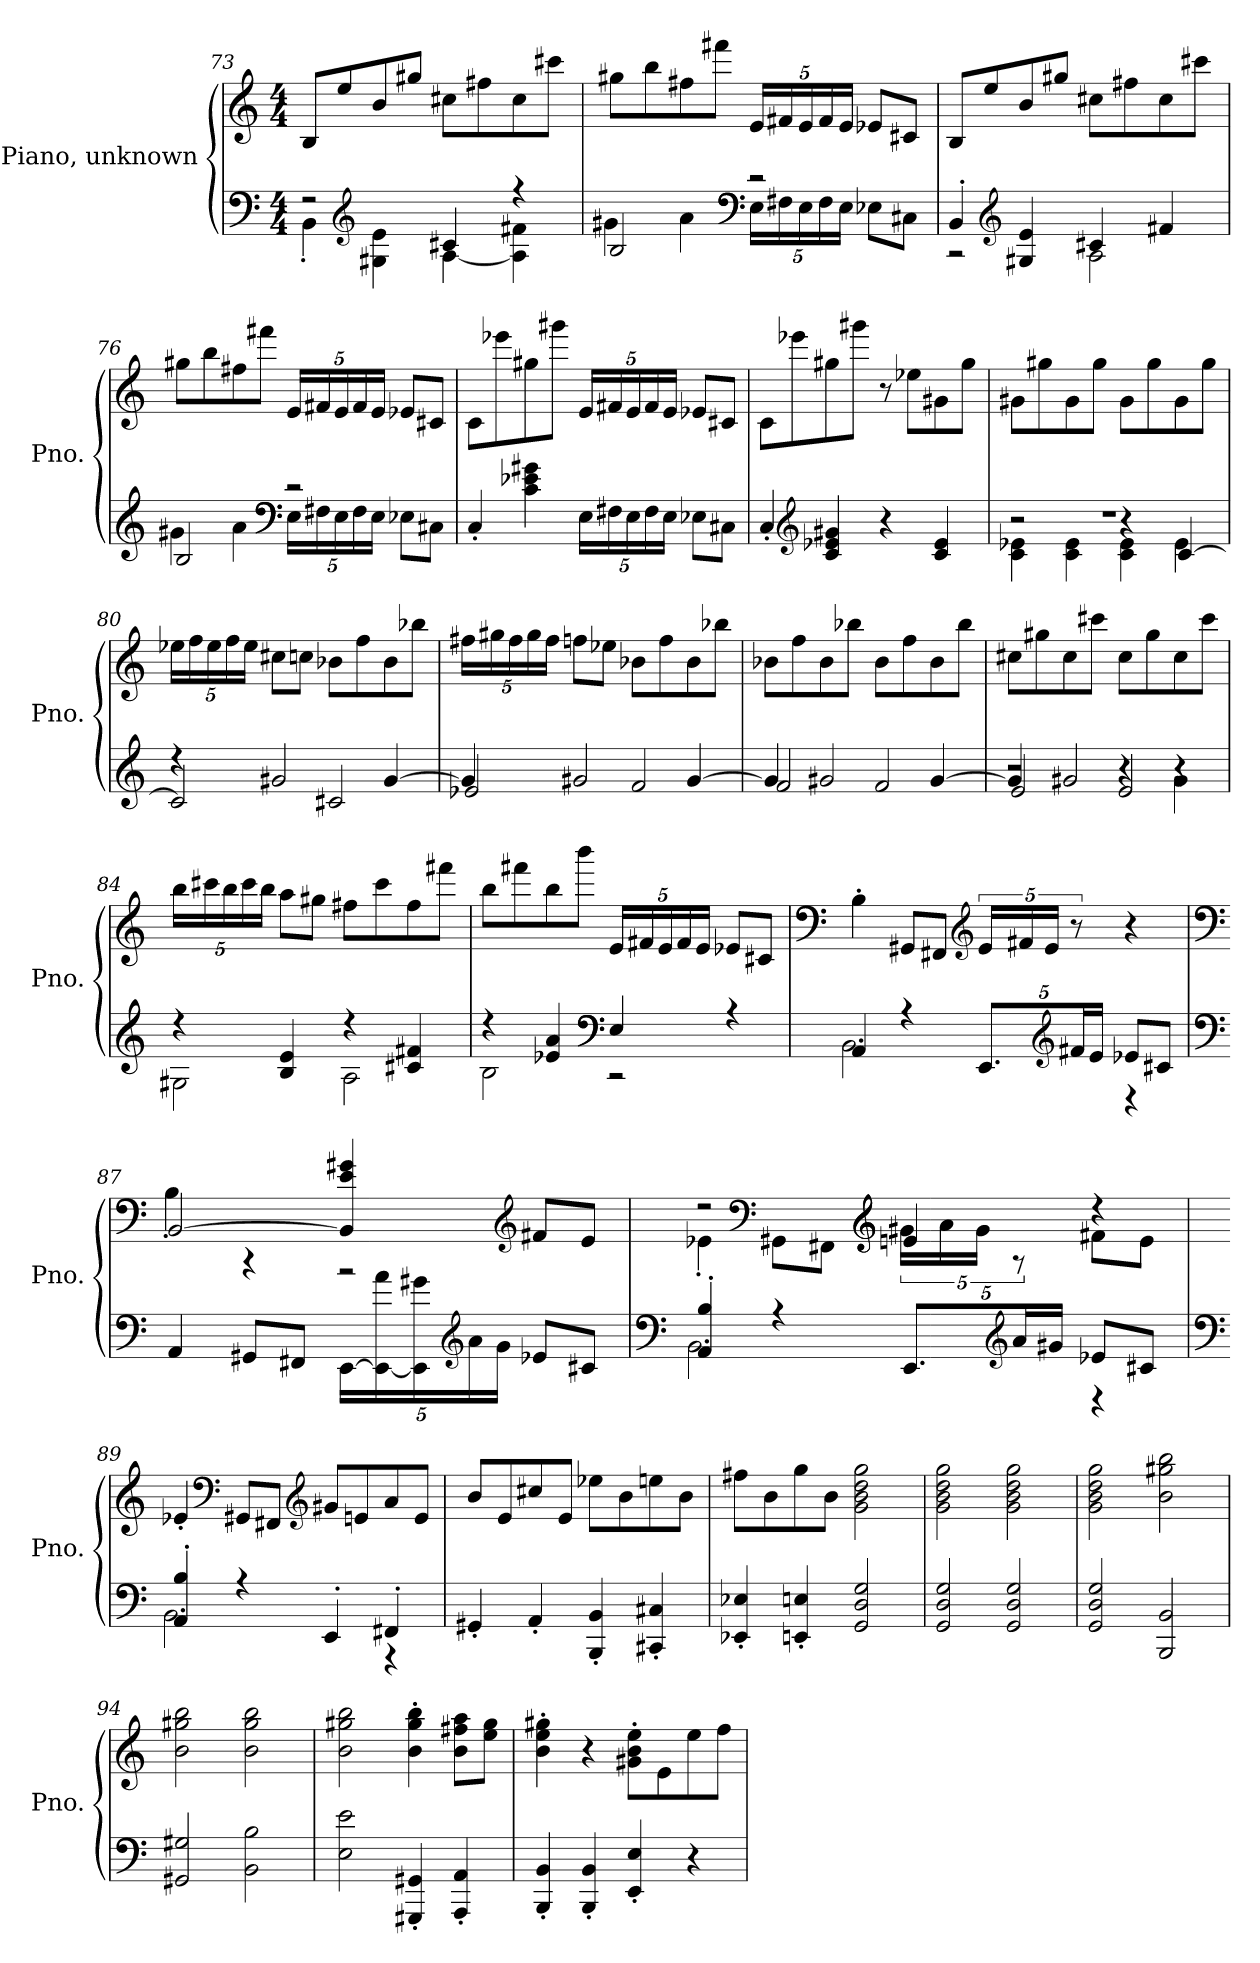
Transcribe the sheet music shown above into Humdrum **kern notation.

**kern	**kern
*part1	*part1
*staff2	*staff1
*I"Piano, unknown	*
*I'Pno.	*
*clefF4	*clefG2
*k[]	*k[]
*M4/4	*M4/4
=73	=73
*^	*
2r	4BB'\	8B/L
.	.	8ee/
*clefG2	*	*
.	4G#X\ 4e\	8b/
.	.	8gg#X/J
4c#X/	[4A\	8cc#X\L
.	.	8ff#X\
4r	4A\] 4f#X\	8cc#\
.	.	8ccc#X\J
!!LO:PB:g=z
=74	=74	=74
2B/	4g#X\	8gg#X\L
.	.	8bb\
.	4a\	8ff#X\
.	.	8fff#X\J
*clefF4	*	*
*	*Xbrackettup	*Xbrackettup
2r	20E\LL	20e/LL
.	20F#X\	20f#X/
.	20E\	20e/
.	20F#\	20f#/
.	20E\JJ	20e/JJ
.	8E-X\L	8e-X/L
.	8C#X\J	8c#X/J
=75	=75	=75
4BB'/	2r	8B/L
.	.	8ee/
*clefG2	*	*
4G#X/ 4e/	.	8b/
.	.	8gg#X/J
4c#X/	2A\	8cc#X\L
.	.	8ff#X\
4f#X/	.	8cc#\
.	.	8ccc#X\J
!!LO:LB:g=z
=76	=76	=76
2B/	4g#X\	8gg#X\L
.	.	8bb\
.	4a\	8ff#X\
.	.	8fff#X\J
*clefF4	*	*
2r	20E\LL	20e/LL
.	20F#X\	20f#X/
.	20E\	20e/
.	20F#\	20f#/
.	20E\JJ	20e/JJ
.	8E-X\L	8e-X/L
.	8C#X\J	8c#X/J
*v	*v	*
=77	=77
4C'/	8c\L
.	8eee-X\
4c\ 4e-X\ 4g#X\	8gg#X\
.	8ggg#X\J
20E\LL	20e/LL
20F#X\	20f#X/
20E\	20e/
20F#\	20f#/
20E\JJ	20e/JJ
8E-X\L	8e-X/L
8C#X\J	8c#X/J
!!LO:LB:g=z
=78	=78
4C'/	8c\L
.	8eee-X\
*clefG2	*
4c/ 4e-X/ 4g#X/	8gg#X\
.	8ggg#X\J
4r	8r
.	8ee-X\L
4c/ 4e-/	8g#X\
.	8gg#\J
=79	=79
*^	*
*	*^	*
1r	4c\ 4e-X\	2r	8g#X\L
.	.	.	8gg#X\
.	4c\ 4e-\	.	8g#\
.	.	.	8gg#\J
.	4c\ 4e-\	4r	8g#\L
.	.	.	8gg#\
.	4e-\	[4c/	8g#\
.	.	.	8gg#\J
*	*v	*v	*
=80	=80	=80
4r	2c/]	20ee-X\LL
.	.	20ff\
.	.	20ee-\
.	.	20ff\
.	.	20ee-\JJ
2g#X/	.	8cc#X\L
.	.	8ccn\J
.	2c#X/	8b-X\L
.	.	8ff\
[4g#/	.	8b-\
.	.	8bb-X\J
!!LO:LB:g=z
=81	=81	=81
4g#/]	2e-X/	20ff#X\LL
.	.	20gg#X\
.	.	20ff#\
.	.	20gg#\
.	.	20ff#\JJ
2g#X/	.	8ffn\L
.	.	8ee-X\J
.	2f/	8b-X\L
.	.	8ff\
[4g#/	.	8b-\
.	.	8bb-X\J
=82	=82	=82
4g#/]	2f/	8b-X\L
.	.	8ff\
2g#X/	.	8b-\
.	.	8bb-X\J
.	2f/	8b-\L
.	.	8ff\
[4g#/	.	8b-\
.	.	8bb-\J
=83	=83	=83
*	*^	*
4g#/]	2r	2e/	8cc#X\L
.	.	.	8gg#X\
2g#X/	.	.	8cc#\
.	.	.	8ccc#X\J
.	4r	2e/	8cc#\L
.	.	.	8gg#\
4r	4g#\	.	8cc#\
.	.	.	8ccc#\J
*	*v	*v	*
!!LO:LB:g=z
=84	=84	=84
4r	2G#X\	20bb\LL
.	.	20ccc#X\
.	.	20bb\
.	.	20ccc#\
.	.	20bb\JJ
4B/ 4e/	.	8aa\L
.	.	8gg#X\J
4r	2A\	8ff#X\L
.	.	8ccc#\
4c#X/ 4f#X/	.	8ff#\
.	.	8fff#X\J
=85	=85	=85
4r	2B\	8bb\L
.	.	8fff#X\
4e-X/ 4a/	.	8bb\
.	.	8bbb\J
*clefF4	*	*
4E/	2r	20e/LL
.	.	20f#X/
.	.	20e/
.	.	20f#/
.	.	20e/JJ
4r	.	8e-X/L
.	.	8c#X/J
!!LO:LB:g=z
=86	=86	=86
*	*	*clefF4
4AA/	2.BB\	4B'\
4r	.	8GG#X/L
.	.	8FF#X/J
*	*	*clefG2
*	*	*brackettup
10.EE/L	.	20e/LL
.	.	20f#X/
.	.	20e/JJ
*clefG2	*	*
20f#X/L	.	10r
20e/JJ	.	.
8e-X/L	4r	4r
8c#X/J	.	.
*v	*v	*
=87	=87
*clefF4	*clefF4
*	*^
4AA/	[2BB/	4B'\
8GG#X/L	.	4r
8FF#X/J	.	.
[20EE\LL	4BB/] 4e/ 4g#X/	2r
20EE\_ 20a\	.	.
20EE\] 20g#X\	.	.
*clefG2	*	*
20a\	.	.
20g#\JJ	.	.
*	*clefG2	*
8e-X/L	8f#X/L	.
8c#X/J	8e/J	.
!!LO:PB:g=z	!!
=88	=88	=88
*clefF4	*	*
*^	*	*
4AA/' 4B/'	2.BB\	2r	4e-X'\
*	*	*clefF4	*
4r	.	.	8GG#X\L
.	.	.	8FF#X\J
*	*	*clefG2	*
10.EE/L	.	4en/	20g#X\LL
.	.	.	20a\
.	.	.	20g#\JJ
*clefG2	*	*	*
20a/L	.	.	10r
20g#X/JJ	.	.	.
8e-X/L	4r	4r	8f#X\L
8c#X/J	.	.	8e\J
*	*	*v	*v
=89	=89	=89
*clefF4	*	*
4AA/' 4B/'	2.BB\	4e-X'/
*	*	*clefF4
4r	.	8GG#X/L
.	.	8FF#X/J
*	*	*clefG2
4EE'/	.	8g#X/L
.	.	8en/
4FF#X'/	4r	8a/
.	.	8e/J
*v	*v	*
!!LO:LB:g=z
=90	=90
4GG#X'/	8b/L
.	8e/
4AA'/	8cc#X/
.	8e/J
4BBB/' 4BB/'	8ee-X\L
.	8b\
4CC#X/' 4C#X/'	8een\
.	8b\J
=91	=91
4EE-X/' 4E-X/'	8ff#X\L
.	8b\
4EEn/' 4En/'	8gg\
.	8b\J
2GG/ 2D/ 2G/	2g\ 2b\ 2dd\ 2gg\
=92	=92
2GG/ 2D/ 2G/	2g\ 2b\ 2dd\ 2gg\
2GG/ 2D/ 2G/	2g\ 2b\ 2dd\ 2gg\
=93	=93
2GG/ 2D/ 2G/	2g\ 2b\ 2dd\ 2gg\
2BBB/ 2BB/	2b\ 2gg#X\ 2bb\
=94	=94
2GG#X/ 2G#X/	2b\ 2gg#X\ 2bb\
2BB\ 2B\	2b\ 2gg#\ 2bb\
=95	=95
2E\ 2e\	2b\ 2gg#X\ 2bb\
4GGG#X/' 4GG#X/'	4b\' 4gg#\' 4bb\'
4AAA/' 4AA/'	8b\ 8ff#X\ 8aa\L
.	8ee\ 8gg#\J
=96	=96
4BBB/' 4BB/'	4b\' 4ee\' 4gg#X\'
4BBB/' 4BB/'	4r
4EE/' 4E/'	8g#X\' 8b\' 8ee\'L
.	8e\
4r	8ee\
.	8ff\J
=	=
*-	*-
